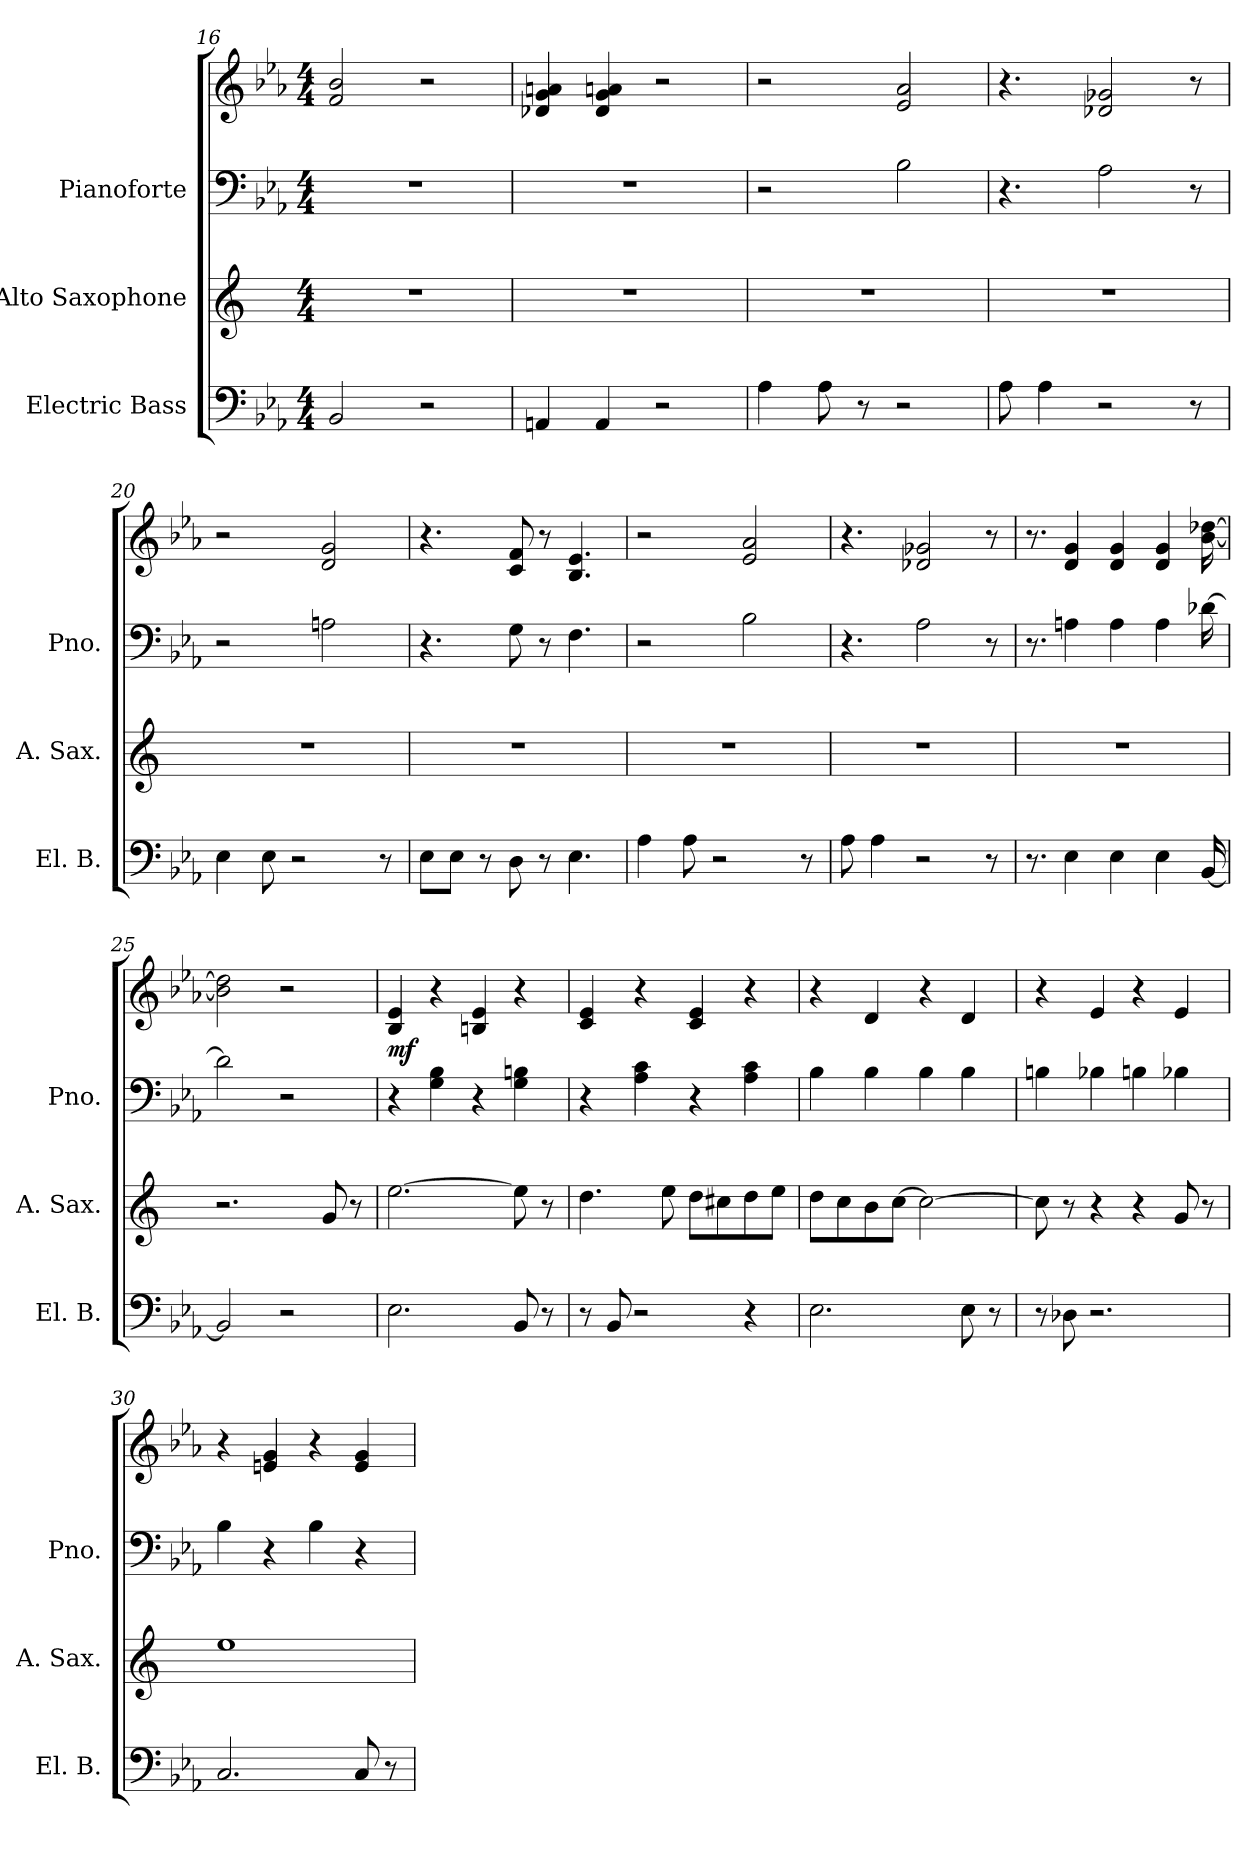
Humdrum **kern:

**kern	**kern	**kern	**kern	**dynam
*part3	*part2	*part1	*part1	*part1
*staff4	*staff3	*staff2	*staff1	*staff1/2
*I"Electric Bass	*I"Alto Saxophone	*I"Pianoforte	*	*
*I'El. B.	*I'A. Sax.	*I'Pno.	*	*
*clefF4	*clefG2	*clefF4	*clefG2	*
*ITrd7c12	*ITrd5c9	*	*	*
*k[b-e-a-]	*k[b-e-a-]	*k[b-e-a-]	*k[b-e-a-]	*
*M4/4	*M4/4	*M4/4	*M4/4	*
=16	=16	=16	=16	=16
2BBB-/	1r	1r	2f/ 2b-/	.
2r	.	.	2r	.
=17	=17	=17	=17	=17
4AAAn/	1r	1r	4d-X/ 4g/ 4an/	.
4AAA/	.	.	4d-/ 4g/ 4an/	.
2r	.	.	2r	.
=18	=18	=18	=18	=18
4AA-\	1r	2r	2r	.
8AA-\	.	.	.	.
8r	.	.	.	.
2r	.	2B-\	2e-/ 2a-/	.
!!LO:LB:g=z
=19	=19	=19	=19	=19
8AA-\	1r	4.r	4.r	.
4AA-\	.	.	.	.
2r	.	2A-\	2d-X/ 2g-X/	.
8r	.	8r	8r	.
=20	=20	=20	=20	=20
4EE-\	1r	2r	2r	.
8EE-\	.	.	.	.
2r	.	.	.	.
.	.	2An\	2d/ 2g/	.
8r	.	.	.	.
=21	=21	=21	=21	=21
8EE-\L	1r	4.r	4.r	.
8EE-\J	.	.	.	.
8r	.	.	.	.
8DD\	.	8G\	8c/ 8f/	.
8r	.	8r	8r	.
4.EE-\	.	4.F\	4.B-/ 4.e-/	.
=22	=22	=22	=22	=22
4AA-\	1r	2r	2r	.
8AA-\	.	.	.	.
2r	.	.	.	.
.	.	2B-\	2e-/ 2a-/	.
8r	.	.	.	.
=23	=23	=23	=23	=23
8AA-\	1r	4.r	4.r	.
4AA-\	.	.	.	.
2r	.	2A-\	2d-X/ 2g-X/	.
8r	.	8r	8r	.
=24	=24	=24	=24	=24
8.r	1r	8.r	8.r	.
4EE-\	.	4An\	4d/ 4g/	.
4EE-\	.	4A\	4d/ 4g/	.
4EE-\	.	4A\	4d/ 4g/	.
[16BBB-/	.	[16d-X\	[16b-\ [16dd-X\	.
!!LO:LB:g=z
=25	=25	=25	=25	=25
2BBB-/]	2.r	2d-\]	2b-\] 2dd-\]	.
2r	.	2r	2r	.
.	8B-/	.	.	.
.	8r	.	.	.
=26	=26	=26	=26	=26
!	!	!	!	!LO:DY:b
2.EE-\	[2.g\	4r	4B-/ 4e-/	mf
.	.	4G\ 4B-\	4r	.
.	.	4r	4Bn/ 4e-/	.
8BBB-/	8g\]	4G\ 4Bn\	4r	.
8r	8r	.	.	.
=27	=27	=27	=27	=27
8r	4.f\	4r	4c/ 4e-/	.
8BBB-/	.	.	.	.
2r	.	4A-\ 4c\	4r	.
.	8g\	.	.	.
.	8f\L	4r	4c/ 4e-/	.
.	8en\	.	.	.
4r	8f\	4A-\ 4c\	4r	.
.	8g\J	.	.	.
=28	=28	=28	=28	=28
2.EE-\	8f\L	4B-\	4r	.
.	8e-\	.	.	.
.	8d\	4B-\	4d/	.
.	[8e-\J	.	.	.
.	2e-\_	4B-\	4r	.
8EE-\	.	4B-\	4d/	.
8r	.	.	.	.
=29	=29	=29	=29	=29
8r	8e-\]	4Bn\	4r	.
8DD-X\	8r	.	.	.
2.r	4r	4B-X\	4e-/	.
.	4r	4Bn\	4r	.
.	8B-/	4B-X\	4e-/	.
.	8r	.	.	.
!!LO:PB:g=z
=30	=30	=30	=30	=30
2.CC/	1g	4B-\	4r	.
.	.	4r	4en/ 4g/	.
.	.	4B-\	4r	.
8CC/	.	4r	4e/ 4g/	.
8r	.	.	.	.
=	=	=	=	=
*-	*-	*-	*-	*-
